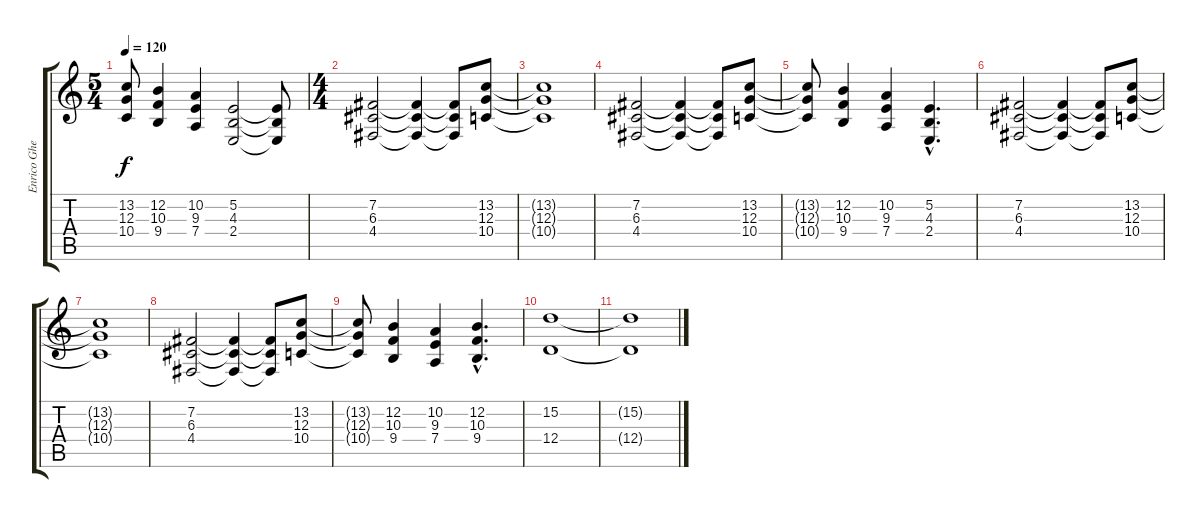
\track ("Enrico Ghedi (tastiere)" "Enrico Ghe") {instrument choiraahs}
\staff {score tabs}
\tuning (E4 B3 G3 D3 A2 E2) {hide}
\ts (5 4)
\tempo 120
\clef g2
\ks c
(13.2{t} 12.3{t} 10.4{t}).8{dy f} (12.2 10.3 9.4).4 (10.2 9.3 7.4).4 (5.2 4.3 2.4).2 (5.2{t} 4.3{t} 2.4{t}).8 |
\ts (4 4)
(7.2 6.3 4.4).2 (7.2{t} 6.3{t} 4.4{t}).4 (7.2{t} 6.3{t} 4.4{t}).8 (13.2 12.3 10.4).8 |
(13.2{t} 12.3{t} 10.4{t}).1 |
(7.2 6.3 4.4).2 (7.2{t} 6.3{t} 4.4{t}).4 (7.2{t} 6.3{t} 4.4{t}).8 (13.2 12.3 10.4).8 |
(13.2{t} 12.3{t} 10.4{t}).8 (12.2 10.3 9.4).4 (10.2 9.3 7.4).4 (5.2{hac} 4.3{hac} 2.4{hac}).4{d} |
(7.2 6.3 4.4).2 (7.2{t} 6.3{t} 4.4{t}).4 (7.2{t} 6.3{t} 4.4{t}).8 (13.2 12.3 10.4).8 |
(13.2{t} 12.3{t} 10.4{t}).1 |
(7.2 6.3 4.4).2 (7.2{t} 6.3{t} 4.4{t}).4 (7.2{t} 6.3{t} 4.4{t}).8 (13.2 12.3 10.4).8 |
(13.2{t} 12.3{t} 10.4{t}).8 (12.2 10.3 9.4).4 (10.2 9.3 7.4).4 (12.2{hac} 10.3{hac} 9.4{hac}).4{d} |
(15.2 12.4).1 |
(15.2{t} 12.4{t}).1
